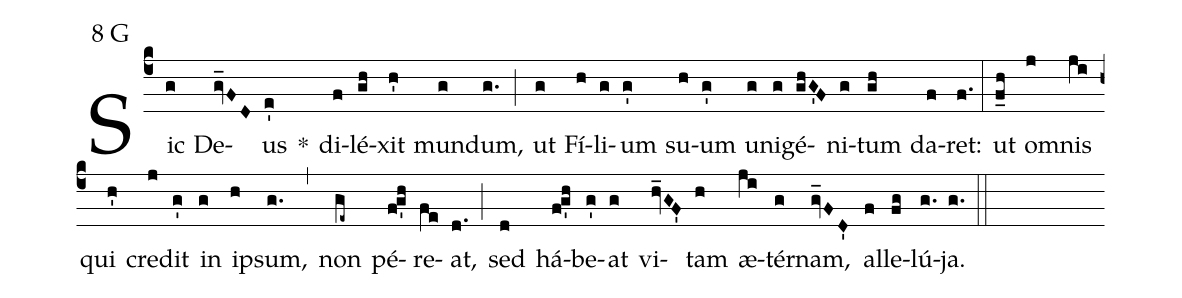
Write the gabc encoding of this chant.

mode:8 G;
%%
(c4) Sic(g) De(gv_FD)us(e') *() di(f)lé(gh)xit(h') mun(g)dum,(g.) (;) ut(g) Fí(h)li(g)um(g') su(h)um(g') u(g)ni(g)gé(ghG'F)ni(g)tum(gh) da(f)ret:(f.) (:) ut(f_h) o(j)mnis(ji) qui(h') cre(j)dit(g') in(g) i(h)psum,(g.) (,) non(ge~) pé(f!g'h)re(fe)at,(d.) (;) sed(d) há(f!g'h)be(g')at(g) vi(hv_GF')tam(h) æ(ji)tér(g)nam,(gv_FD') al(f)le(fg)lú(g.)ja.(g.) (::)
